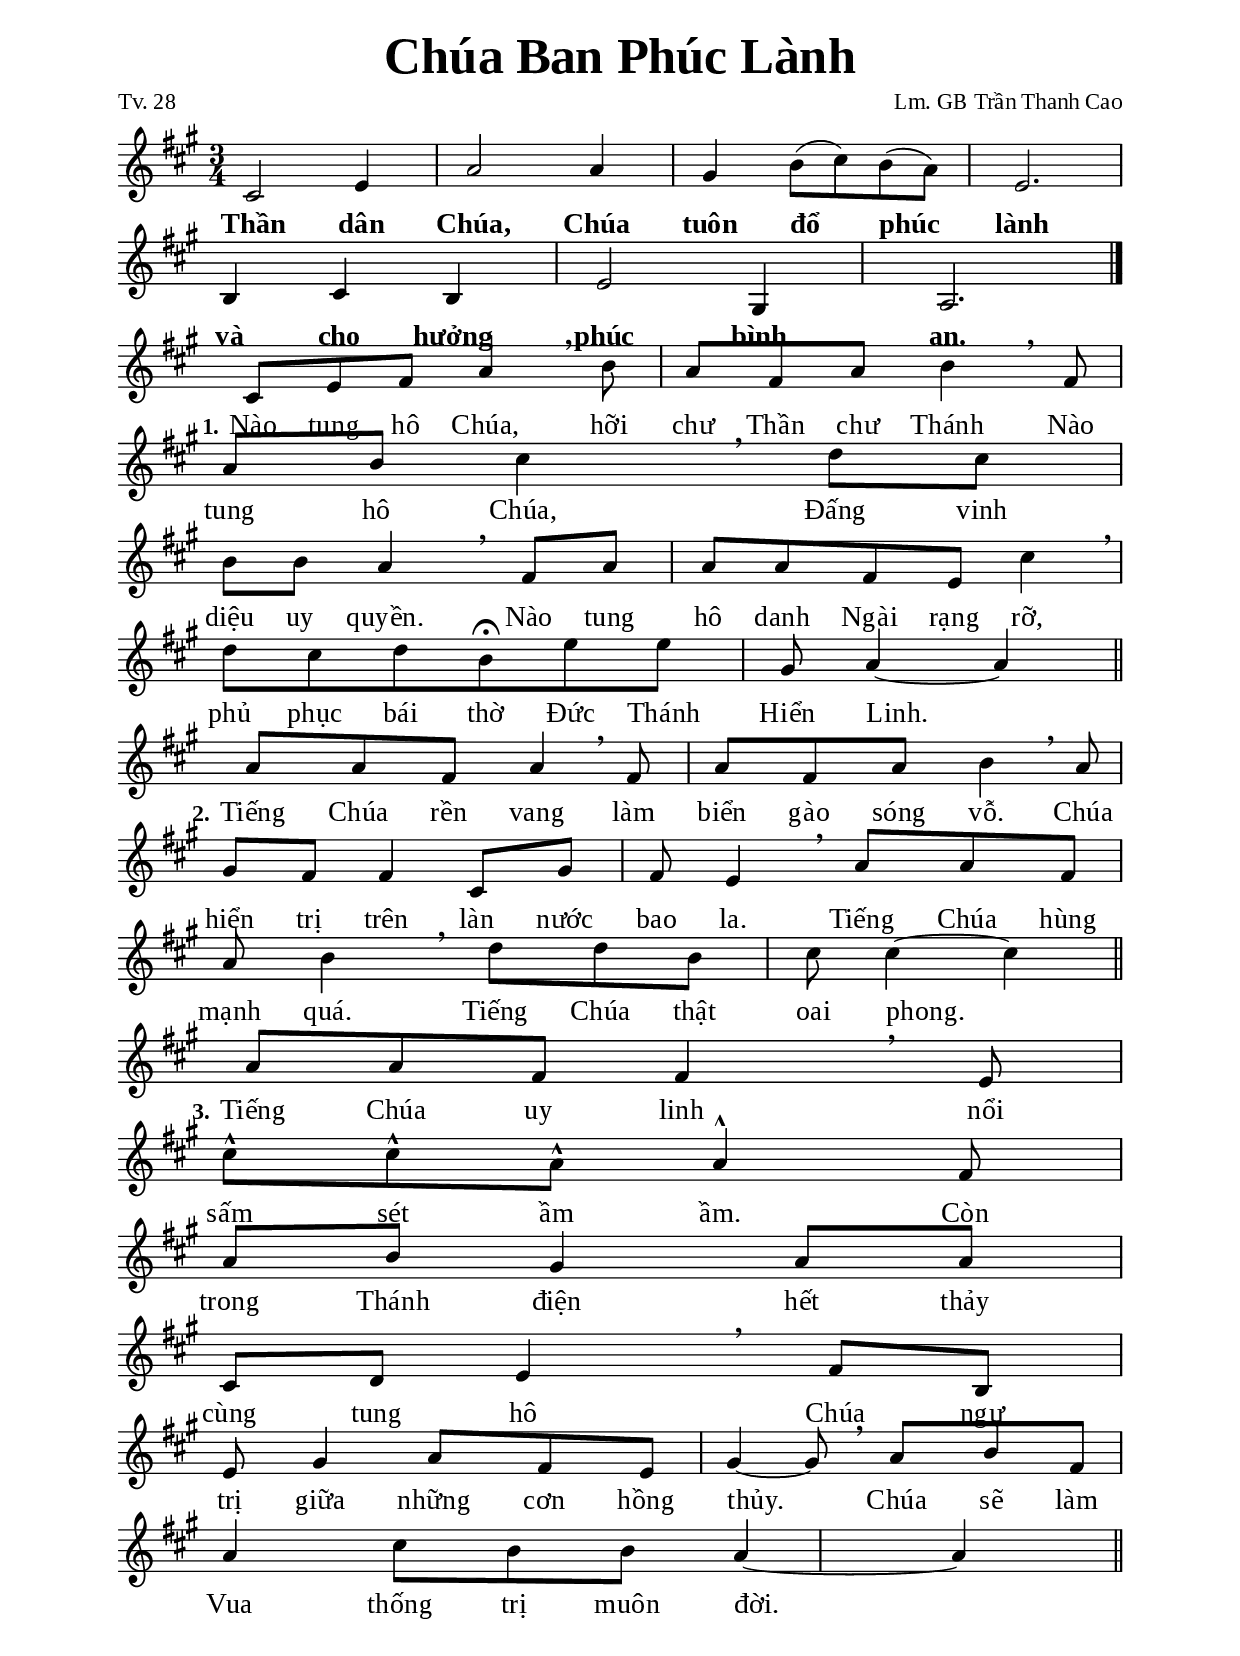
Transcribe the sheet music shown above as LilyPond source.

% Cài đặt chung
\version "2.22.1"
\include "english.ly"

\header {
  title = \markup { \fontsize #3 "Chúa Ban Phúc Lành" }
  poet = "Tv. 28"
  composer = "Lm. GB Trần Thanh Cao"
  arranger = " "
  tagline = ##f
}

% Nhạc điệp khúc
nhacDiepKhuc= \relative c' {
  cs2 e4 |
  a2 a4 |
  gs4 b8 (cs) b (a) |
  e2. |
  b4 cs b |
  e2 gs,4 |
  a2. \bar "|."
}

% Nhạc phiên khúc
nhacPhienKhucMot = \relative c' {
  cs8 e fs a4 \breathe
  b8 a fs a b4 \breathe
  fs8 a b cs4 \breathe
  d8 cs b b a4 \breathe
  fs8 a a a fs e cs'4 \breathe
  d8 cs d b \fermata
  e e gs, a4 ~ a \bar "||"
}

nhacPhienKhucHai = \relative c'' {
  a8 a fs a4 \breathe
  fs8 a fs a b4 \breathe
  a8 gs fs fs4 cs8 gs' fs e4 \breathe
  a8 a fs a b4 \breathe
  d8 d b cs cs4 ~ cs \bar "||"
}

nhacPhienKhucBa = \relative c'' {
  a8 a fs fs4 \breathe
  e8 cs'^^ cs^^ a^^ a4^^
  fs8 a b gs4 a8 a cs, d e4 \breathe
  fs8 b, e gs4 a8 fs e gs4 ~ gs8 \breathe
  a b fs a4 cs8 b b a4 ~ a \bar "||"
}

% Lời điệp khúc
loiDiepKhuc = \lyricmode {
  \override Lyrics.LyricText.font-series = #'bold
  Thần dân Chúa, Chúa tuôn đổ phúc lành
  và cho hưởng phúc bình an.
}

% Lời phiên khúc
loiPhienKhucMot = \lyricmode {
  \set stanza = #"1."
  Nào tung hô Chúa, hỡi chư Thần chư Thánh
  Nào tung hô Chúa, Đấng vinh diệu uy quyền.
  Nào tung hô danh Ngài rạng rỡ,
  phủ phục bái thờ Đức Thánh Hiển Linh.
}

loiPhienKhucHai = \lyricmode {
  \set stanza = #"2."
  Tiếng Chúa rền vang làm biển gào sóng vỗ.
  Chúa hiển trị trên làn nước bao la.
  Tiếng Chúa hùng mạnh quá.
  Tiếng Chúa thật oai phong.
}

loiPhienKhucBa = \lyricmode {
  \set stanza = #"3."
  Tiếng Chúa uy linh nổi sấm sét ầm ầm.
  Còn trong Thánh điện hết thảy cùng tung hô
  Chúa ngự trị giữa những cơn hồng thủy.
  Chúa sẽ làm Vua thống trị muôn đời.
}

% Dàn trang
\paper {
  #(set-paper-size "a4")
  top-margin = 15\mm
  bottom-margin = 15\mm
  left-margin = 20\mm
  right-margin = 20\mm
  indent = #0
  #(define fonts
    (make-pango-font-tree
      "Liberation Serif"
      "Liberation Serif"
      "Liberation Serif"
      (/ 20 20)))
  page-count = #1
  system-system-spacing = #'((basic-distance . 12)
                             (minimum-distance . 12)
                             (padding . 1))
  score-system-spacing = #'((basic-distance . 12)
                             (minimum-distance . 12.5)
                             (padding . 1))
}

% Thiết lập tông và nhịp
TongNhip = { \key a \major \time 3/4 }

\score {
  \new ChoirStaff <<
    \new Staff = diepKhuc \with {
        \consists "Merge_rests_engraver"
        %\magnifyStaff #(magstep +1)
      }
      <<
      \new Voice = beSop {
        \TongNhip \stemNeutral \nhacDiepKhuc
      }
    >>
    \new Lyrics \with {
          \override VerticalAxisGroup.
            nonstaff-relatedstaff-spacing.padding = #1
          \override VerticalAxisGroup.
            nonstaff-unrelatedstaff-spacing.padding = #1
        }
        \lyricsto beSop \loiDiepKhuc
  >>
  \layout {
    \override Lyrics.LyricText.font-series = #'bold
    \override Lyrics.LyricText.font-size = #+2
    \override Lyrics.LyricSpace.minimum-distance = #5
    \override Score.BarNumber.break-visibility = ##(#f #f #f)
    \override Score.SpacingSpanner.uniform-stretching = ##t
  }
}

\score {
  \new ChoirStaff <<
    \new Staff = phienKhuc \with {
        %\magnifyStaff #(magstep +1)
      }
      <<
      \new Voice = beSop {
        \TongNhip \nhacPhienKhucMot
      }
    >>
    \new Lyrics \with {
          \override VerticalAxisGroup.
            nonstaff-relatedstaff-spacing.padding = #1
          \override VerticalAxisGroup.
            nonstaff-unrelatedstaff-spacing.padding = #1
        }
        \lyricsto beSop \loiPhienKhucMot
  >>
  \layout {
    \override Staff.TimeSignature.transparent = ##t
    \override Lyrics.LyricText.font-size = #+2
    \override Lyrics.LyricSpace.minimum-distance = #3
    \override Score.BarNumber.break-visibility = ##(#f #f #f)
    \override Score.SpacingSpanner.uniform-stretching = ##t
    \set Score.barAlways = ##t
    \set Score.defaultBarType = ""
  } 
}

\score {
  \new ChoirStaff <<
    \new Staff = phienKhuc \with {
        %\magnifyStaff #(magstep +1)
      }
      <<
      \new Voice = beSop {
        \TongNhip \nhacPhienKhucHai
      }
    >>
    \new Lyrics \with {
          \override VerticalAxisGroup.
            nonstaff-relatedstaff-spacing.padding = #1
          \override VerticalAxisGroup.
            nonstaff-unrelatedstaff-spacing.padding = #1
        }
        \lyricsto beSop \loiPhienKhucHai
  >>
  \layout {
    \override Staff.TimeSignature.transparent = ##t
    \override Lyrics.LyricText.font-size = #+2
    \override Lyrics.LyricSpace.minimum-distance = #4
    \override Score.BarNumber.break-visibility = ##(#f #f #f)
    \override Score.SpacingSpanner.uniform-stretching = ##t
    \set Score.barAlways = ##t
    \set Score.defaultBarType = ""
  } 
}

\score {
  \new ChoirStaff <<
    \new Staff = phienKhuc \with {
        %\magnifyStaff #(magstep +1)
      }
      <<
      \new Voice = beSop {
        \TongNhip \nhacPhienKhucBa
      }
    >>
    \new Lyrics \with {
          \override VerticalAxisGroup.
            nonstaff-relatedstaff-spacing.padding = #1
          \override VerticalAxisGroup.
            nonstaff-unrelatedstaff-spacing.padding = #1
        }
        \lyricsto beSop \loiPhienKhucBa
  >>
  \layout {
    \override Staff.TimeSignature.transparent = ##t
    \override Lyrics.LyricText.font-size = #+2
    \override Lyrics.LyricSpace.minimum-distance = #5
    \override Score.BarNumber.break-visibility = ##(#f #f #f)
    \override Score.SpacingSpanner.uniform-stretching = ##t
    \set Score.barAlways = ##t
    \set Score.defaultBarType = ""
  } 
}
